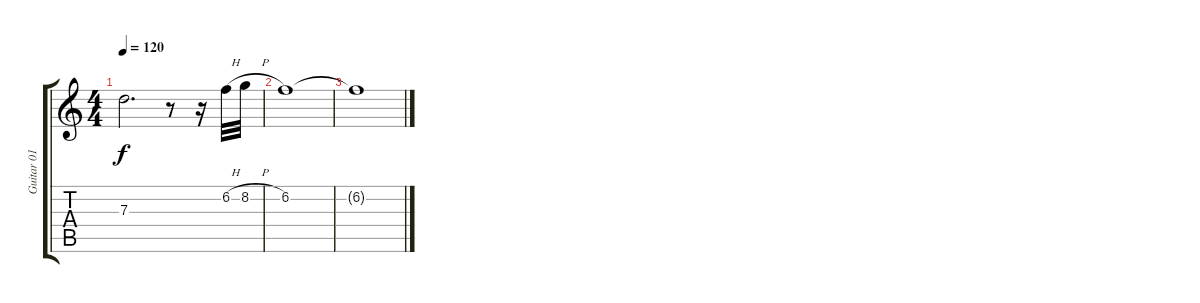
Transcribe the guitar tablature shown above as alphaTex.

\track ("Guitar 01 - Solo" "Guitar 01 ") {instrument distortionguitar}
\staff {score tabs}
\tuning (E4 B3 G3 D3 A2 E2) {hide}
\ts (4 4)
\tempo 120
\clef g2
\ks c
7.3{t}.2{d dy f} r.8 r.16 6.2{h}.32 8.2{h}.32 |
6.2.1{volume 0} |
6.2{t}.1
